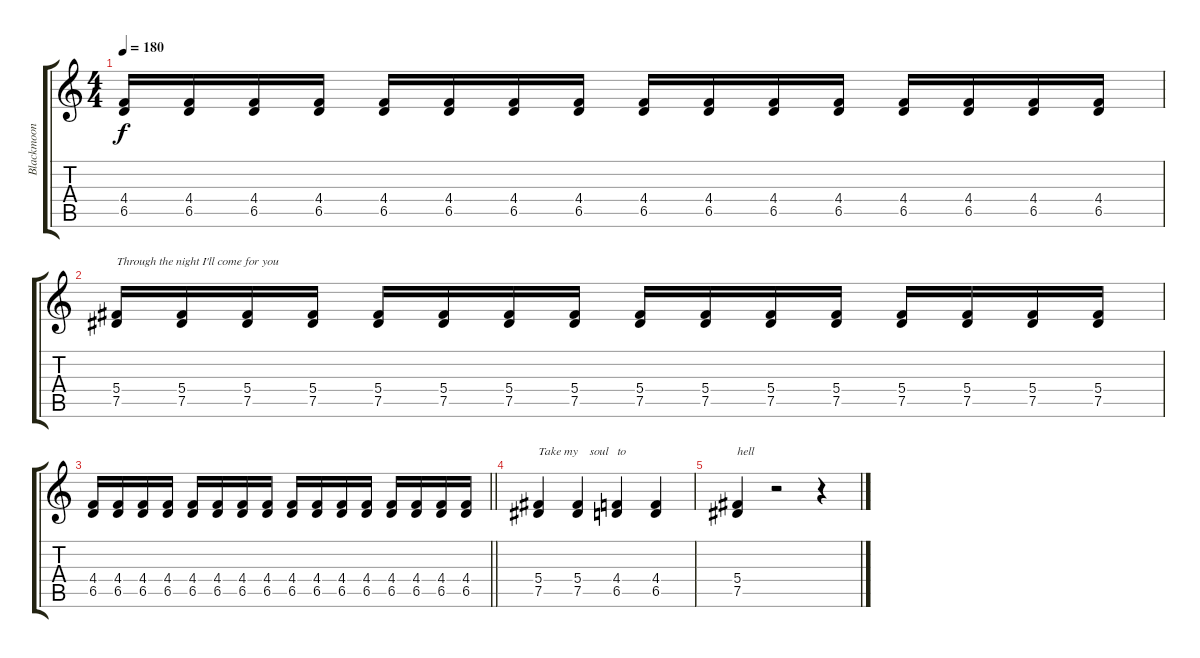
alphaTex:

\track ("Blackmoon" "Blackmoon") {instrument distortionguitar}
\staff {score tabs}
\tuning (Eb4 Bb3 Gb3 Db3 Ab2 Eb2) {hide}
\ts (4 4)
\tempo 180
\clef g2
\ks c
(4.4 6.5).16{dy f} (4.4 6.5).16 (4.4 6.5).16 (4.4 6.5).16 (4.4 6.5).16 (4.4 6.5).16 (4.4 6.5).16 (4.4 6.5).16 (4.4 6.5).16 (4.4 6.5).16 (4.4 6.5).16 (4.4 6.5).16 (4.4 6.5).16 (4.4 6.5).16 (4.4 6.5).16 (4.4 6.5).16 |
(5.4 7.5).16{txt "Through the night I'll come for you"} (5.4 7.5).16 (5.4 7.5).16 (5.4 7.5).16 (5.4 7.5).16 (5.4 7.5).16 (5.4 7.5).16 (5.4 7.5).16 (5.4 7.5).16 (5.4 7.5).16 (5.4 7.5).16 (5.4 7.5).16 (5.4 7.5).16 (5.4 7.5).16 (5.4 7.5).16 (5.4 7.5).16 |
\barLineRight lightlight
(4.4 6.5).16 (4.4 6.5).16 (4.4 6.5).16 (4.4 6.5).16 (4.4 6.5).16 (4.4 6.5).16 (4.4 6.5).16 (4.4 6.5).16 (4.4 6.5).16 (4.4 6.5).16 (4.4 6.5).16 (4.4 6.5).16 (4.4 6.5).16 (4.4 6.5).16 (4.4 6.5).16 (4.4 6.5).16 |
(5.4 7.5).4{txt "Take my    soul   to"} (5.4 7.5).4 (4.4 6.5).4 (4.4 6.5).4 |
(5.4 7.5).4{txt "hell"} r.2 r.4
